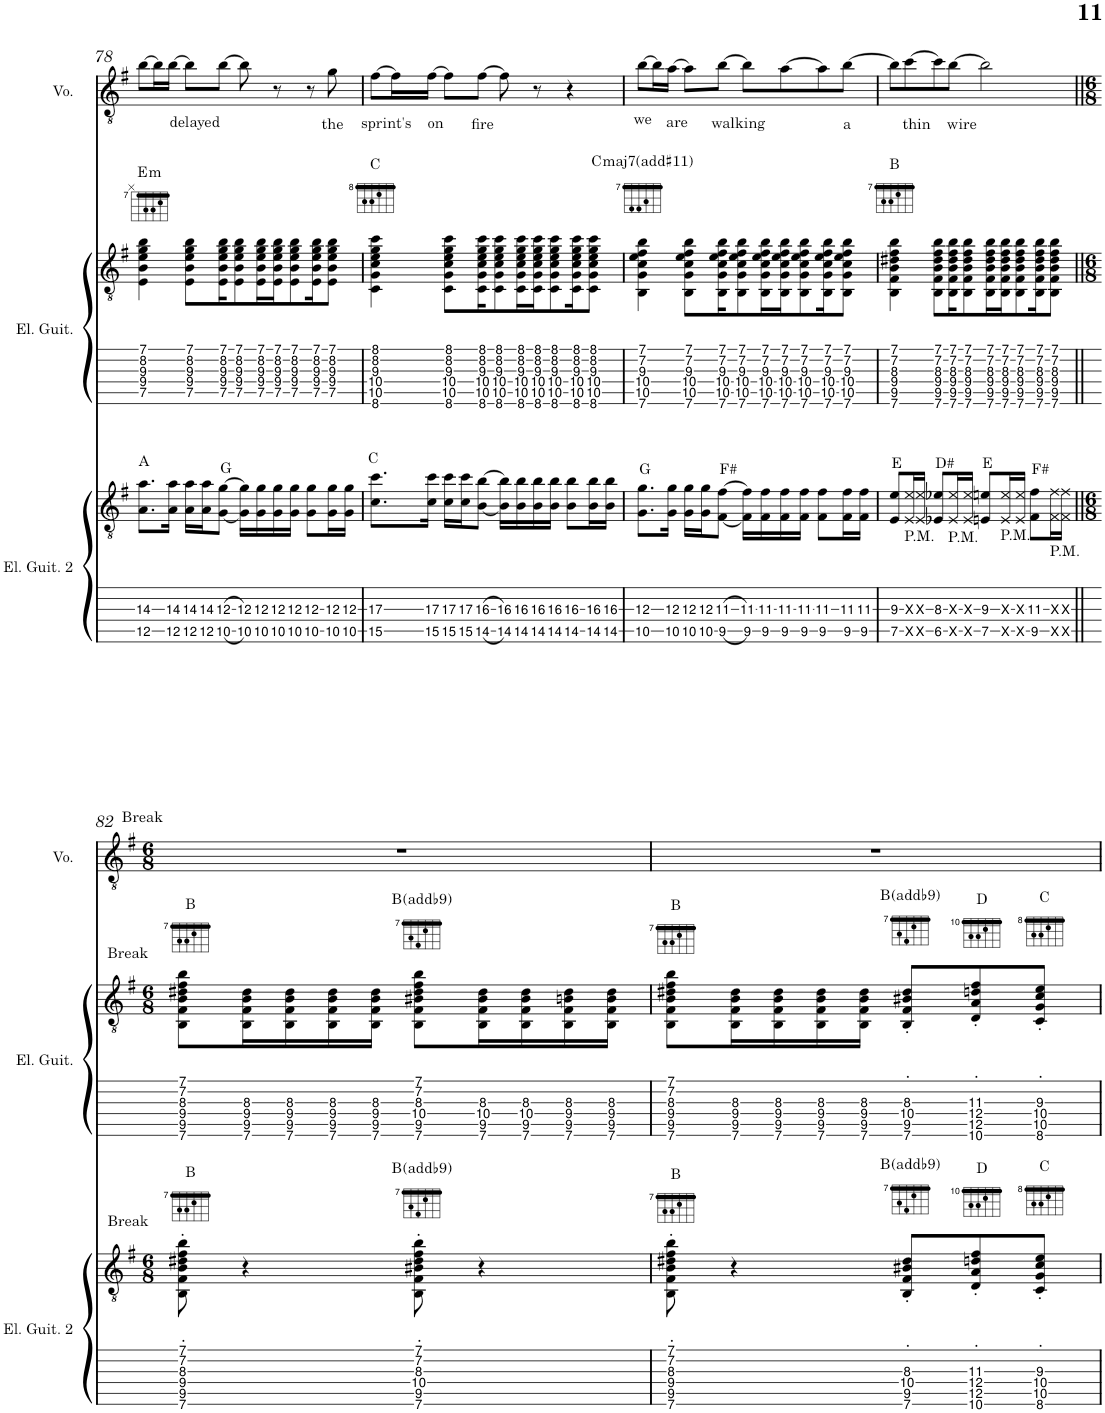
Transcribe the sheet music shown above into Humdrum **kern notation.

**kern	**kern	**harte	**kern	**kern	**harte	**kern	**text
*part3	*part3	*part3	*part2	*part2	*part2	*part1	*part1
*staff5	*staff4	*	*staff3	*staff2	*	*staff1	*staff1
*I"Guitar 2	*	*	*I"Guitar 1	*	*	*I"Voice	*
*	*	*	*	*	*	*I'Vo.	*
!!LO:PB:g=z
*	*clefGv2	*	*	*clefGv2	*	*clefGv2	*
*k[f#]	*k[f#]	*	*k[f#]	*k[f#]	*	*k[f#]	*
*M4/4	*M4/4	*	*M4/4	*M4/4	*	*M4/4	*
=78	=78	=78	=78	=78	=78	=78	=78
!	!LO:TX:a:t=A	!	!	!	!LO:H:kt=m	!	!
8.A\ 8.a\L	8.A\ 8.a\L	.	4E 4B 4e 4g 4b	4E\ 4B\ 4e\ 4g\ 4b\	E:min	[8b\L	.
.	.	.	.	.	.	16b\L]	.
!	!	!	!	!	!	!	!LO:LY:b
16A\ 16a\Jk	16A\ 16a\Jk	.	.	.	.	[16b\JJ	delayed
16A\ 16a\LL	16A\ 16a\LL	.	8E\ 8B\ 8e\ 8g\ 8b\L	8E\ 8B\ 8e\ 8g\ 8b\L	.	8b\L]	.
16A\ 16a\J	16A\ 16a\J	.	.	.	.	.	.
!	!LO:TX:a:t=G	!	!	!	!	!	!
[8G\ [8g\J	[8G\ [8g\J	.	16E\ 16B\ 16e\ 16g\ 16b\K	16E\ 16B\ 16e\ 16g\ 16b\K	.	[8b\J	.
.	.	.	8E\ 8B\ 8e\ 8g\ 8b\J	8E\ 8B\ 8e\ 8g\ 8b\	.	.	.
16G]\ 16g]\LL	16G\] 16g\]LL	.	.	.	.	8b\]	.
16G\ 16g\J	16G\ 16g\	.	16E\ 16B\ 16e\ 16g\ 16b\KL	16E\ 16B\ 16e\ 16g\ 16b\L	.	.	.
16G\ 16g\L	16G\ 16g\	.	16E\ 16B\ 16e\ 16g\ 16b\K	16E\ 16B\ 16e\ 16g\ 16b\J	.	8r	.
16G\ 16g\JJ	16G\ 16g\JJ	.	8E\ 8B\ 8e\ 8g\ 8b\J	8E\ 8B\ 8e\ 8g\ 8b\	.	.	.
8G\ 8g\L	8G\ 8g\L	.	.	.	.	8r	.
.	.	.	16E\ 16B\ 16e\ 16g\ 16b\KL	16E\ 16B\ 16e\ 16g\ 16b\K	.	.	.
!	!	!	!	!	!	!	!LO:LY:b
16G\ 16g\L	16G\ 16g\L	.	8E\ 8B\ 8e\ 8g\ 8b\J	8E\ 8B\ 8e\ 8g\ 8b\J	.	8g\	the
16G\ 16g\JJ	16G\ 16g\JJ	.	.	.	.	.	.
=79	=79	=79	=79	=79	=79	=79	=79
!	!LO:TX:a:t=C	!	!	!	!	!	!
!	!	!	!	!	!	!	!LO:LY:b
8.c\ 8.cc\L	8.c\ 8.cc\L	.	4C 4G 4c 4e 4g 4cc	4C\ 4G\ 4c\ 4e\ 4g\ 4cc\	C:maj	[8f#\L	sprint's
.	.	.	.	.	.	16f#\L]	.
!	!	!	!	!	!	!	!LO:LY:b
16c\ 16cc\Jk	16c\ 16cc\Jk	.	.	.	.	[16f#\JJ	on
16c\ 16cc\LL	16c\ 16cc\LL	.	8C\ 8G\ 8c\ 8e\ 8g\ 8cc\L	8C\ 8G\ 8c\ 8e\ 8g\ 8cc\L	.	8f#\L]	.
16c\ 16cc\J	16c\ 16cc\J	.	.	.	.	.	.
!	!	!	!	!	!	!	!LO:LY:b
[8B\ [8b\J	[8B\ [8b\J	.	16C\ 16G\ 16c\ 16e\ 16g\ 16cc\K	16C\ 16G\ 16c\ 16e\ 16g\ 16cc\K	.	[8f#\J	fire
.	.	.	8C\ 8G\ 8c\ 8e\ 8g\ 8cc\J	8C\ 8G\ 8c\ 8e\ 8g\ 8cc\	.	.	.
16B]\ 16b]\LL	16B\] 16b\]LL	.	.	.	.	8f#\]	.
16B\ 16b\J	16B\ 16b\	.	16C\ 16G\ 16c\ 16e\ 16g\ 16cc\KL	16C\ 16G\ 16c\ 16e\ 16g\ 16cc\L	.	.	.
16B\ 16b\L	16B\ 16b\	.	16C\ 16G\ 16c\ 16e\ 16g\ 16cc\K	16C\ 16G\ 16c\ 16e\ 16g\ 16cc\J	.	8r	.
16B\ 16b\JJ	16B\ 16b\JJ	.	8C\ 8G\ 8c\ 8e\ 8g\ 8cc\J	8C\ 8G\ 8c\ 8e\ 8g\ 8cc\	.	.	.
8B\ 8b\L	8B\ 8b\L	.	.	.	.	4r	.
.	.	.	16C\ 16G\ 16c\ 16e\ 16g\ 16cc\KL	16C\ 16G\ 16c\ 16e\ 16g\ 16cc\K	.	.	.
16B\ 16b\L	16B\ 16b\L	.	8C\ 8G\ 8c\ 8e\ 8g\ 8cc\J	8C\ 8G\ 8c\ 8e\ 8g\ 8cc\J	.	.	.
16B\ 16b\JJ	16B\ 16b\JJ	.	.	.	.	.	.
=80	=80	=80	=80	=80	=80	=80	=80
!	!LO:TX:a:t=G	!	!	!	!	!	!
!	!	!	!	!	!LO:H:kt=maj7	!	!LO:LY:b
8.G\ 8.g\L	8.G\ 8.g\L	.	4BB 4G 4c 4e 4f# 4b	4BB\ 4G\ 4c\ 4e\ 4f#\ 4b\	C:maj7(#11)	[8b\L	we
.	.	.	.	.	.	16b\L]	.
!	!	!	!	!	!	!	!LO:LY:b
16G\ 16g\Jk	16G\ 16g\Jk	.	.	.	.	[16a\JJ	are
16G\ 16g\LL	16G\ 16g\LL	.	8BB\ 8G\ 8c\ 8e\ 8f#\ 8b\L	8BB\ 8G\ 8c\ 8e\ 8f#\ 8b\L	.	8a\L]	.
16G\ 16g\J	16G\ 16g\J	.	.	.	.	.	.
!	!LO:TX:a:t=F#	!	!	!	!	!	!
!	!	!	!	!	!	!	!LO:LY:b
[8F#\ [8f#\J	[8F#\ [8f#\J	.	16BB\ 16G\ 16c\ 16e\ 16f#\ 16b\K	16BB\ 16G\ 16c\ 16e\ 16f#\ 16b\K	.	[8b\J	walking
.	.	.	8BB\ 8G\ 8c\ 8e\ 8f#\ 8b\J	8BB\ 8G\ 8c\ 8e\ 8f#\ 8b\	.	.	.
16F#]\ 16f#]\LL	16F#\] 16f#\]LL	.	.	.	.	8b\L]	.
16F#\ 16f#\J	16F#\ 16f#\	.	16BB\ 16G\ 16c\ 16e\ 16f#\ 16b\KL	16BB\ 16G\ 16c\ 16e\ 16f#\ 16b\L	.	.	.
16F#\ 16f#\L	16F#\ 16f#\	.	16BB\ 16G\ 16c\ 16e\ 16f#\ 16b\K	16BB\ 16G\ 16c\ 16e\ 16f#\ 16b\J	.	[8a\	.
16F#\ 16f#\JJ	16F#\ 16f#\JJ	.	8BB\ 8G\ 8c\ 8e\ 8f#\ 8b\J	8BB\ 8G\ 8c\ 8e\ 8f#\ 8b\	.	.	.
8F#\ 8f#\L	8F#\ 8f#\L	.	.	.	.	8a\]	.
.	.	.	16BB\ 16G\ 16c\ 16e\ 16f#\ 16b\KL	16BB\ 16G\ 16c\ 16e\ 16f#\ 16b\K	.	.	.
!	!	!	!	!	!	!	!LO:LY:b
16F#\ 16f#\L	16F#\ 16f#\L	.	8BB\ 8G\ 8c\ 8e\ 8f#\ 8b\J	8BB\ 8G\ 8c\ 8e\ 8f#\ 8b\J	.	[8b\J	a
16F#\ 16f#\JJ	16F#\ 16f#\JJ	.	.	.	.	.	.
=81	=81	=81	=81	=81	=81	=81	=81
!	!LO:TX:a:t=E	!	!	!	!	!	!
8E\ 8e\L	8E/ 8e/L	.	4BB 4F# 4B 4d#X 4f# 4b	4BB\ 4F#\ 4B\ 4d#X\ 4f#\ 4b\	B:maj	8b\L]	.
!	!LO:TX:b:t=P.M.	!	!	!	!	!	!
!	!	!	!	!	!	!	!LO:LY:b
16E\ 16e\L	16E/ 16e/L	.	.	.	.	[8cc\	thin
16E\ 16e\JJ	16E/ 16e/JJ	.	.	.	.	.	.
!	!LO:TX:a:t=D#	!	!	!	!	!	!
8E-X\ 8e-X\L	8E-X/ 8e-X/L	.	8BB\ 8F#\ 8B\ 8d#\ 8f#\ 8b\L	8BB\ 8F#\ 8B\ 8d#\ 8f#\ 8b\L	.	8cc\]	.
!	!LO:TX:b:t=P.M.	!	!	!	!	!	!
!	!	!	!	!	!	!	!LO:LY:b
16E-\ 16e-\L	16E-/ 16e-/L	.	16BB\ 16F#\ 16B\ 16d#\ 16f#\ 16b\K	16BB\ 16F#\ 16B\ 16d#\ 16f#\ 16b\K	.	[8b\J	wire
16E-\ 16e-\JJ	16E-/ 16e-/JJ	.	8BB\ 8F#\ 8B\ 8d#\ 8f#\ 8b\J	8BB\ 8F#\ 8B\ 8d#\ 8f#\ 8b\	.	.	.
!	!LO:TX:a:t=E	!	!	!	!	!	!
8En\ 8en\L	8En/ 8en/L	.	.	.	.	2b\]	.
.	.	.	16BB\ 16F#\ 16B\ 16d#\ 16f#\ 16b\KL	16BB\ 16F#\ 16B\ 16d#\ 16f#\ 16b\L	.	.	.
!	!LO:TX:b:t=P.M.	!	!	!	!	!	!
16E\ 16e\L	16E/ 16e/L	.	16BB\ 16F#\ 16B\ 16d#\ 16f#\ 16b\K	16BB\ 16F#\ 16B\ 16d#\ 16f#\ 16b\J	.	.	.
16E\ 16e\JJ	16E/ 16e/JJ	.	8BB\ 8F#\ 8B\ 8d#\ 8f#\ 8b\J	8BB\ 8F#\ 8B\ 8d#\ 8f#\ 8b\	.	.	.
!	!LO:TX:a:t=F#	!	!	!	!	!	!
8F#\ 8f#\L	8F#\ 8f#\L	.	.	.	.	.	.
.	.	.	16BB\ 16F#\ 16B\ 16d#\ 16f#\ 16b\KL	16BB\ 16F#\ 16B\ 16d#\ 16f#\ 16b\K	.	.	.
!	!LO:TX:b:t=P.M.	!	!	!	!	!	!
16F#\ 16f#\L	16F#\ 16f#\L	.	8BB\ 8F#\ 8B\ 8d#\ 8f#\ 8b\J	8BB\ 8F#\ 8B\ 8d#\ 8f#\ 8b\J	.	.	.
16F#\ 16f#\JJ	16F#\ 16f#\JJ	.	.	.	.	.	.
!!LO:LB:g=z
=82||	=82||	=82||	=82||	=82||	=82||	=82||	=82||
*k[f#]	*k[f#]	*	*k[f#]	*k[f#]	*	*k[f#]	*
*M6/8	*M6/8	*	*M6/8	*M6/8	*	*M6/8	*
!	!	!	!	!	!	!LO:TX:a:t=Break	!
!	!	!	!	!LO:TX:a:t=Break	!	!	!
!	!LO:TX:a:t=Break	!	!	!	!	!	!
8BB' 8F#' 8B' 8d#X' 8f#' 8b'	8BB\' 8F#\' 8B\' 8d#X\' 8f#\' 8b\'	B:maj	8BB\ 8F#\ 8B\ 8d#X\ 8f#\ 8b\L	8BB\ 8F#\ 8B\ 8d#X\ 8f#\ 8b\L	B:maj	2.r	.
4r	4r	.	16BB\ 16F#\ 16B\ 16d#\L	16BB\ 16F#\ 16B\ 16d#\L	.	.	.
.	.	.	16BB\ 16F#\ 16B\ 16d#\	16BB\ 16F#\ 16B\ 16d#\	.	.	.
.	.	.	16BB\ 16F#\ 16B\ 16d#\	16BB\ 16F#\ 16B\ 16d#\	.	.	.
.	.	.	16BB\ 16F#\ 16B\ 16d#\JJ	16BB\ 16F#\ 16B\ 16d#\JJ	.	.	.
8BB' 8F#' 8B#X' 8d#' 8f#' 8b'	8BB\' 8F#\' 8B#X\' 8d#\' 8f#\' 8b\'	B:maj(b9)	8BB\ 8F#\ 8B#X\ 8d#\ 8f#\ 8b\L	8BB\ 8F#\ 8B#X\ 8d#\ 8f#\ 8b\L	B:maj(b9)	.	.
4r	4r	.	16BB\ 16F#\ 16B#\ 16d#\L	16BB\ 16F#\ 16B#\ 16d#\L	.	.	.
.	.	.	16BB\ 16F#\ 16B#\ 16d#\	16BB\ 16F#\ 16B#\ 16d#\	.	.	.
.	.	.	16BB\ 16F#\ 16B\ 16d#\	16BB\ 16F#\ 16Bn\ 16d#\	.	.	.
.	.	.	16BB\ 16F#\ 16B\ 16d#\JJ	16BB\ 16F#\ 16B\ 16d#\JJ	.	.	.
=83	=83	=83	=83	=83	=83	=83	=83
8BB' 8F#' 8B' 8d#X' 8f#' 8b'	8BB\' 8F#\' 8B\' 8d#X\' 8f#\' 8b\'	B:maj	8BB\ 8F#\ 8Bn\ 8d#\ 8f#\ 8b\L	8BB\ 8F#\ 8B\ 8d#X\ 8f#\ 8b\L	B:maj	2.r	.
4r	4r	.	16BB\ 16F#\ 16B\ 16d#\L	16BB\ 16F#\ 16B\ 16d#\L	.	.	.
.	.	.	16BB\ 16F#\ 16B\ 16d#\	16BB\ 16F#\ 16B\ 16d#\	.	.	.
.	.	.	16BB\ 16F#\ 16B\ 16d#\	16BB\ 16F#\ 16B\ 16d#\	.	.	.
.	.	.	16BB\ 16F#\ 16B\ 16d#\JJ	16BB\ 16F#\ 16B\ 16d#\JJ	.	.	.
8BB'\ 8F#'\ 8B#X'\ 8d#'\L	8BB/' 8F#/' 8B#X/' 8d#/'L	B:maj(b9)	8BB'\ 8F#'\ 8B#X'\ 8d#'\L	8BB/' 8F#/' 8B#X/' 8d#/'L	B:maj(b9)	.	.
8D'\ 8A'\ 8dn'\ 8f#'\	8D/' 8A/' 8dn/' 8f#/'	D:maj	8D'\ 8A'\ 8dn'\ 8f#'\	8D/' 8A/' 8dn/' 8f#/'	D:maj	.	.
8C'\ 8G'\ 8c'\ 8e'\J	8C/' 8G/' 8c/' 8e/'J	C:maj	8C'\ 8G'\ 8c'\ 8e'\J	8C/' 8G/' 8c/' 8e/'J	C:maj	.	.
=	=	=	=	=	=	=	=
*-	*-	*-	*-	*-	*-	*-	*-
